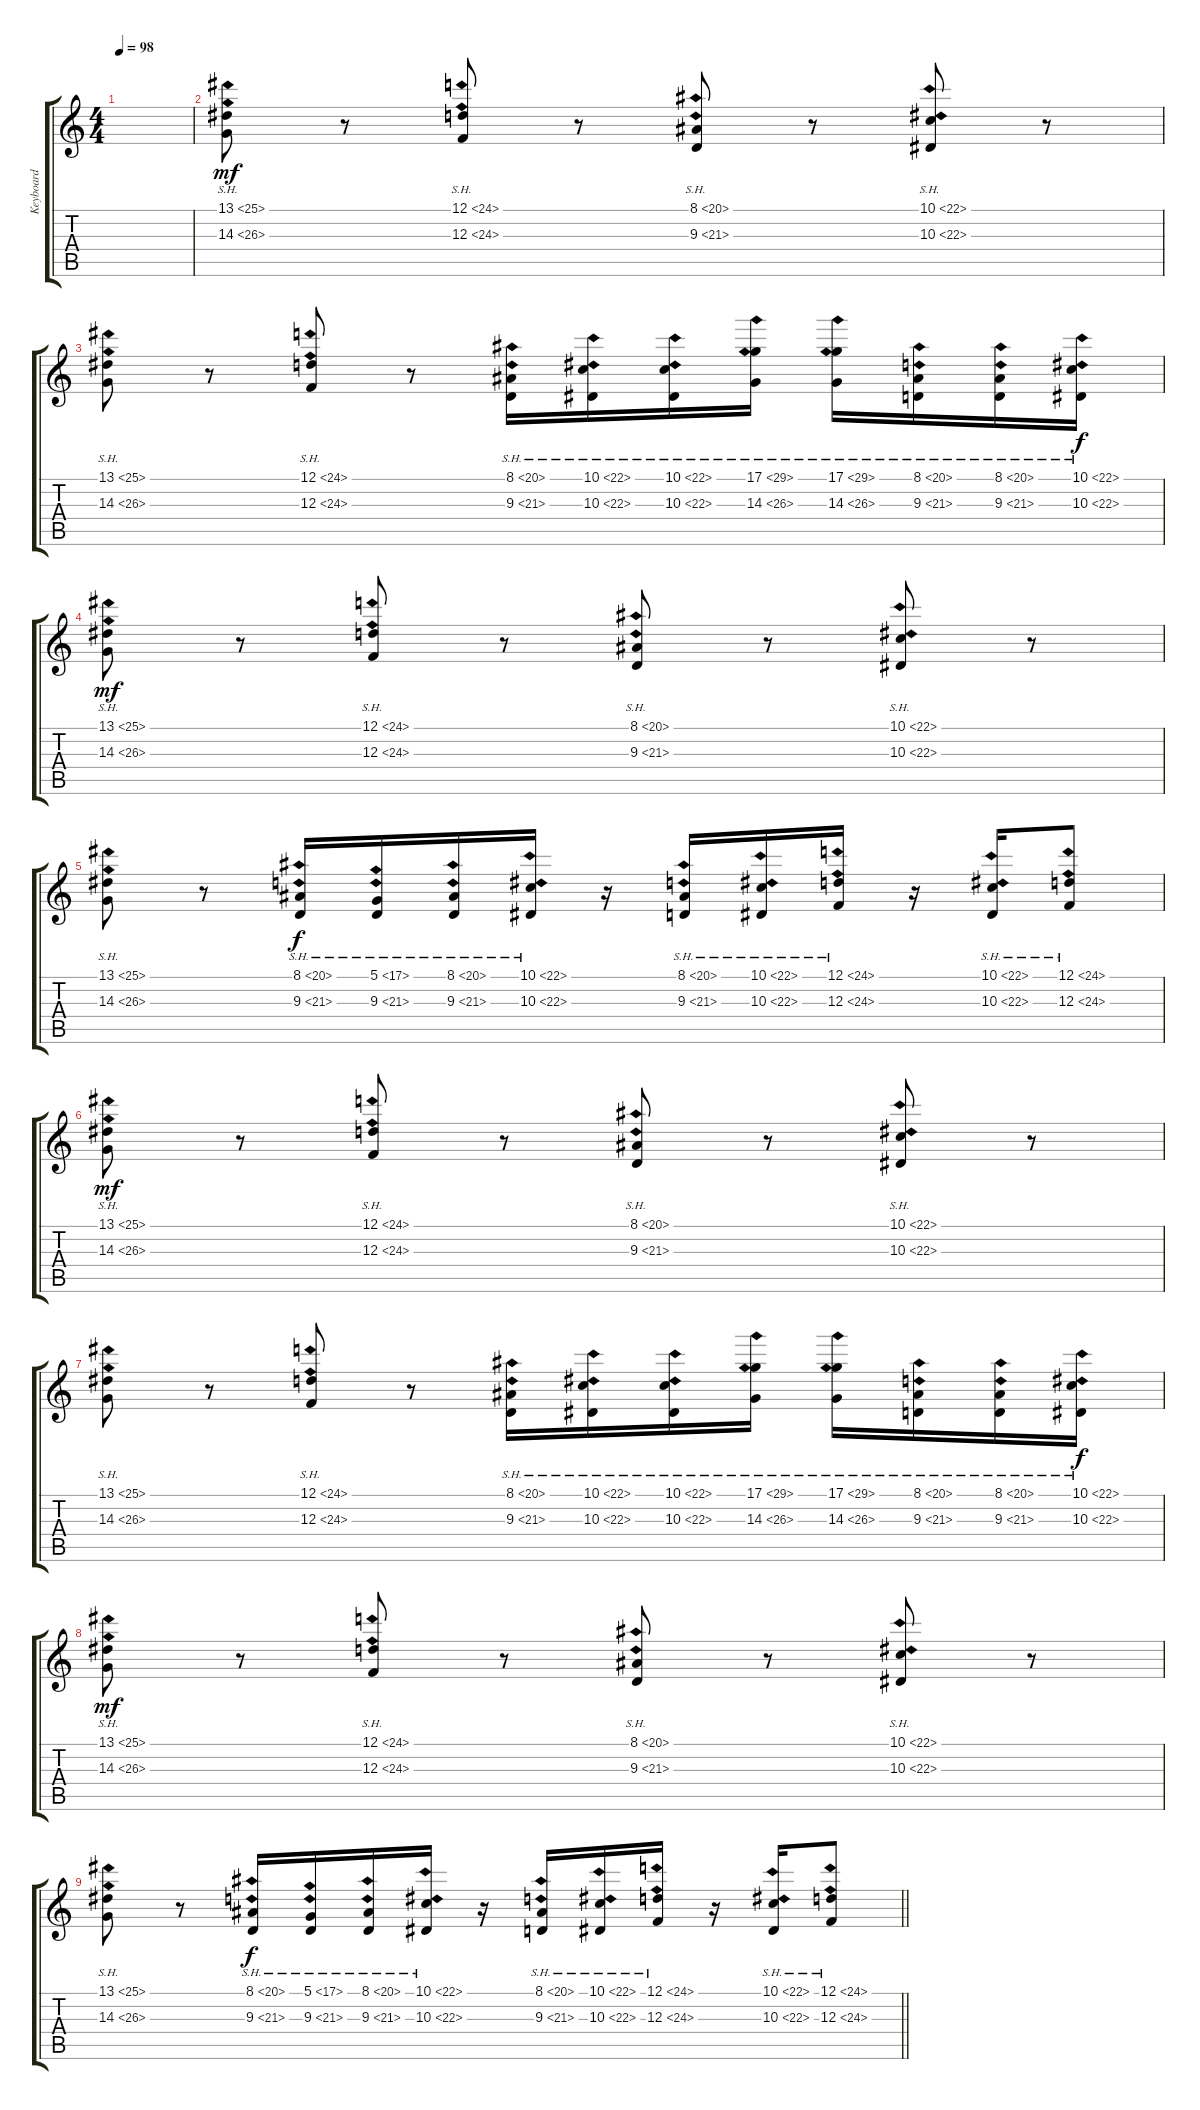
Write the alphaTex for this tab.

\track ("Keyboard" "Keyboard") {instrument stringensemble1}
\staff {score tabs}
\tuning (D4 A3 F3 C3 G2 C2) {hide}
\ts (4 4)
\tempo 98
\clef g2
\ks c
|
(13.1{sh 12} 14.3{sh 12}).8{dy mf volume 15} r.8 (12.1{sh 12} 12.3{sh 12}).8 r.8 (8.1{sh 12} 9.3{sh 12}).8 r.8 (10.1{sh 12} 10.3{sh 12}).8 r.8 |
(13.1{sh 12} 14.3{sh 12}).8 r.8 (12.1{sh 12} 12.3{sh 12}).8 r.8 (8.1{sh 12} 9.3{sh 12}).16 (10.1{sh 12} 10.3{sh 12}).16 (10.1{sh 12} 10.3{sh 12}).16 (17.1{sh 12} 14.3{sh 12}).16 (17.1{sh 12} 14.3{sh 12}).16 (8.1{sh 12} 9.3{sh 12}).16 (8.1{sh 12} 9.3{sh 12}).16 (10.1{sh 12} 10.3{sh 12}).16{dy f} |
(13.1{sh 12} 14.3{sh 12}).8{dy mf} r.8 (12.1{sh 12} 12.3{sh 12}).8 r.8 (8.1{sh 12} 9.3{sh 12}).8 r.8 (10.1{sh 12} 10.3{sh 12}).8 r.8 |
(13.1{sh 12} 14.3{sh 12}).8 r.8 (8.1{sh 12} 9.3{sh 12}).16{dy f} (5.1{sh 12} 9.3{sh 12}).16 (8.1{sh 12} 9.3{sh 12}).16 (10.1{sh 12} 10.3{sh 12}).16 r.16 (8.1{sh 12} 9.3{sh 12}).16 (10.1{sh 12} 10.3{sh 12}).16 (12.1{sh 12} 12.3{sh 12}).16 r.16 (10.1{sh 12} 10.3{sh 12}).16 (12.1{sh 12} 12.3{sh 12}).8 |
(13.1{sh 12} 14.3{sh 12}).8{dy mf} r.8 (12.1{sh 12} 12.3{sh 12}).8 r.8 (8.1{sh 12} 9.3{sh 12}).8 r.8 (10.1{sh 12} 10.3{sh 12}).8 r.8 |
(13.1{sh 12} 14.3{sh 12}).8 r.8 (12.1{sh 12} 12.3{sh 12}).8 r.8 (8.1{sh 12} 9.3{sh 12}).16 (10.1{sh 12} 10.3{sh 12}).16 (10.1{sh 12} 10.3{sh 12}).16 (17.1{sh 12} 14.3{sh 12}).16 (17.1{sh 12} 14.3{sh 12}).16 (8.1{sh 12} 9.3{sh 12}).16 (8.1{sh 12} 9.3{sh 12}).16 (10.1{sh 12} 10.3{sh 12}).16{dy f} |
(13.1{sh 12} 14.3{sh 12}).8{dy mf} r.8 (12.1{sh 12} 12.3{sh 12}).8 r.8 (8.1{sh 12} 9.3{sh 12}).8 r.8 (10.1{sh 12} 10.3{sh 12}).8 r.8 |
\barLineRight lightlight
(13.1{sh 12} 14.3{sh 12}).8 r.8 (8.1{sh 12} 9.3{sh 12}).16{dy f} (5.1{sh 12} 9.3{sh 12}).16 (8.1{sh 12} 9.3{sh 12}).16 (10.1{sh 12} 10.3{sh 12}).16 r.16 (8.1{sh 12} 9.3{sh 12}).16 (10.1{sh 12} 10.3{sh 12}).16 (12.1{sh 12} 12.3{sh 12}).16 r.16 (10.1{sh 12} 10.3{sh 12}).16 (12.1{sh 12} 12.3{sh 12}).8
